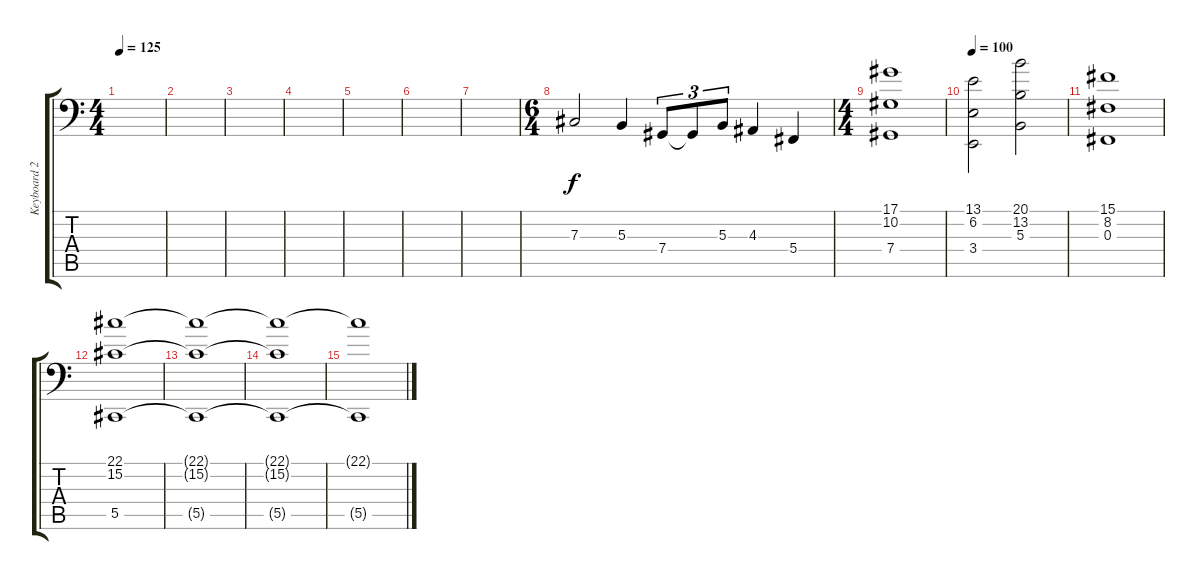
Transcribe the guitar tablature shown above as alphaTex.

\track ("Keyboard 2" "Keyboard 2") {instrument orchestralharp}
\staff {score tabs}
\tuning (Eb3 Bb2 Gb2 Db2 Ab1 Eb1) {hide}
\ts (4 4)
\tempo 125
\clef f4
\ks c
|
|
|
|
|
|
|
\ts (6 4)
7.3.2{instrument stringensemble1} 5.3.4 7.4.8{tu (3 2)} 7.4{t}.8{tu (3 2)} 5.3.8{tu (3 2)} 4.3.4 5.4.4 |
\ts (4 4)
(17.1 10.2 7.4).1 |
\tempo 100
(13.1 6.2 3.4).2 (20.1 13.2 5.3).2 |
(15.1 8.2 0.3).1 |
(22.1 15.2 5.5).1 |
(22.1{t} 15.2{t} 5.5{t}).1 |
(22.1{t} 15.2{t} 5.5{t}).1 |
(22.1{t} 5.5{t}).1
